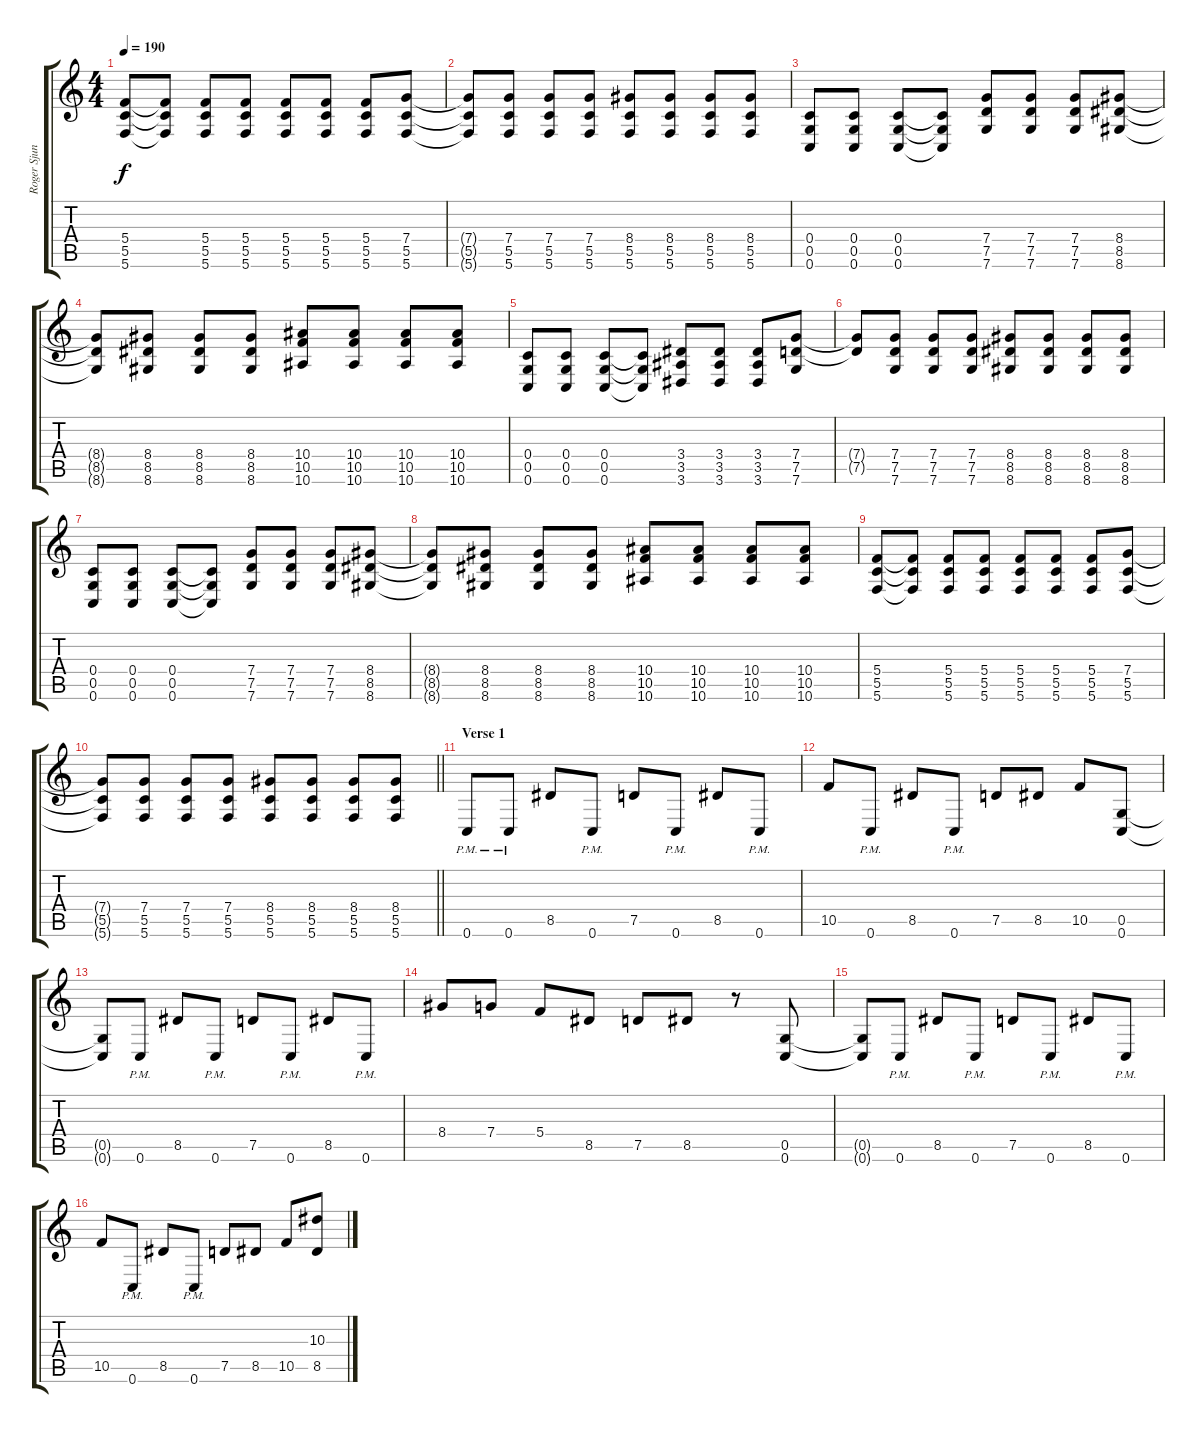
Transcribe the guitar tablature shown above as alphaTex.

\track ("Roger Sjunnesson" "Roger Sjun") {instrument distortionguitar}
\staff {score tabs}
\tuning (D4 A3 F3 C3 G2 C2) {hide}
\ts (4 4)
\tempo 190
\clef g2
\ks c
(5.4 5.5 5.6).8{dy f} (5.4{t} 5.5{t} 5.6{t}).8 (5.4 5.5 5.6).8 (5.4 5.5 5.6).8 (5.4 5.5 5.6).8 (5.4 5.5 5.6).8 (5.4 5.5 5.6).8 (7.4 5.5 5.6).8 |
(7.4{t} 5.5{t} 5.6{t}).8 (7.4 5.5 5.6).8 (7.4 5.5 5.6).8 (7.4 5.5 5.6).8 (8.4 5.5 5.6).8 (8.4 5.5 5.6).8 (8.4 5.5 5.6).8 (8.4 5.5 5.6).8 |
(0.4 0.5 0.6).8 (0.4 0.5 0.6).8 (0.4 0.5 0.6).8 (0.4{t} 0.5{t} 0.6{t}).8 (7.4 7.5 7.6).8 (7.4 7.5 7.6).8 (7.4 7.5 7.6).8 (8.4 8.5 8.6).8 |
(8.4{t} 8.5{t} 8.6{t}).8 (8.4 8.5 8.6).8 (8.4 8.5 8.6).8 (8.4 8.5 8.6).8 (10.4 10.5 10.6).8 (10.4 10.5 10.6).8 (10.4 10.5 10.6).8 (10.4 10.5 10.6).8 |
(0.4 0.5 0.6).8 (0.4 0.5 0.6).8 (0.4 0.5 0.6).8 (0.4{t} 0.5{t} 0.6{t}).8 (3.4 3.5 3.6).8 (3.4 3.5 3.6).8 (3.4 3.5 3.6).8 (7.4 7.5 7.6).8 |
(7.4{t} 7.5{t}).8 (7.4 7.5 7.6).8 (7.4 7.5 7.6).8 (7.4 7.5 7.6).8 (8.4 8.5 8.6).8 (8.4 8.5 8.6).8 (8.4 8.5 8.6).8 (8.4 8.5 8.6).8 |
(0.4 0.5 0.6).8 (0.4 0.5 0.6).8 (0.4 0.5 0.6).8 (0.4{t} 0.5{t} 0.6{t}).8 (7.4 7.5 7.6).8 (7.4 7.5 7.6).8 (7.4 7.5 7.6).8 (8.4 8.5 8.6).8 |
(8.4{t} 8.5{t} 8.6{t}).8 (8.4 8.5 8.6).8 (8.4 8.5 8.6).8 (8.4 8.5 8.6).8 (10.4 10.5 10.6).8 (10.4 10.5 10.6).8 (10.4 10.5 10.6).8 (10.4 10.5 10.6).8 |
(5.4 5.5 5.6).8 (5.4{t} 5.5{t} 5.6{t}).8 (5.4 5.5 5.6).8 (5.4 5.5 5.6).8 (5.4 5.5 5.6).8 (5.4 5.5 5.6).8 (5.4 5.5 5.6).8 (7.4 5.5 5.6).8 |
\barLineRight lightlight
(7.4{t} 5.5{t} 5.6{t}).8 (7.4 5.5 5.6).8 (7.4 5.5 5.6).8 (7.4 5.5 5.6).8 (8.4 5.5 5.6).8 (8.4 5.5 5.6).8 (8.4 5.5 5.6).8 (8.4 5.5 5.6).8 |
\section ("" "Verse 1")
0.6{pm}.8 0.6{pm}.8 8.5.8 0.6{pm}.8 7.5.8 0.6{pm}.8 8.5.8 0.6{pm}.8 |
10.5.8 0.6{pm}.8 8.5.8 0.6{pm}.8 7.5.8 8.5.8 10.5.8 (0.5 0.6).8 |
(0.5{t} 0.6{t}).8 0.6{pm}.8 8.5.8 0.6{pm}.8 7.5.8 0.6{pm}.8 8.5.8 0.6{pm}.8 |
8.4.8 7.4.8 5.4.8 8.5.8 7.5.8 8.5.8 r.8 (0.5 0.6).8 |
(0.5{t} 0.6{t}).8 0.6{pm}.8 8.5.8 0.6{pm}.8 7.5.8 0.6{pm}.8 8.5.8 0.6{pm}.8 |
10.5.8 0.6{pm}.8 8.5.8 0.6{pm}.8 7.5.8 8.5.8 10.5.8 (10.3 8.5).8
